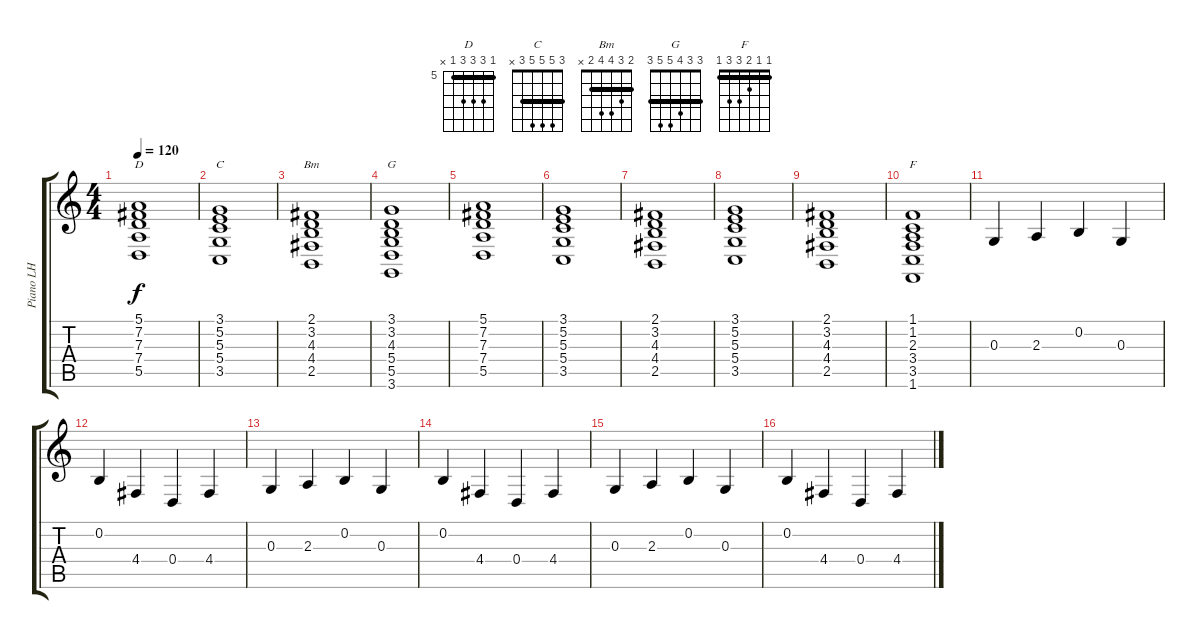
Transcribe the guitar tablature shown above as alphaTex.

\track ("Piano LH" "Piano LH") {instrument acousticgrandpiano}
\staff {score tabs}
\tuning (E4 B3 G3 D3 A2 E2) {hide}
\chord ("D" 5 7 7 7 5 x) {firstfret 5 barre 5}
\chord ("C" 3 5 5 5 3 x) {barre 3}
\chord ("Bm" 2 3 4 4 2 x) {barre 2}
\chord ("G" 3 3 4 5 5 3) {barre 3}
\chord ("F" 1 1 2 3 3 1) {barre 1}
\ts (4 4)
\tempo 120
\clef g2
\ks c
(5.1 7.2 7.3 7.4 5.5).1{ch "D" dy f} |
(3.1 5.2 5.3 5.4 3.5).1{ch "C"} |
(2.1 3.2 4.3 4.4 2.5).1{ch "Bm"} |
(3.1 3.2 4.3 5.4 5.5 3.6).1{ch "G"} |
(5.1 7.2 7.3 7.4 5.5).1 |
(3.1 5.2 5.3 5.4 3.5).1 |
(2.1 3.2 4.3 4.4 2.5).1 |
(3.1 5.2 5.3 5.4 3.5).1 |
(2.1 3.2 4.3 4.4 2.5).1 |
(1.1 1.2 2.3 3.4 3.5 1.6).1{ch "F"} |
0.3.4 2.3.4 0.2.4 0.3.4 |
0.2.4 4.4.4 0.4.4 4.4.4 |
0.3.4 2.3.4 0.2.4 0.3.4 |
0.2.4 4.4.4 0.4.4 4.4.4 |
0.3.4 2.3.4 0.2.4 0.3.4 |
0.2.4 4.4.4 0.4.4 4.4.4
